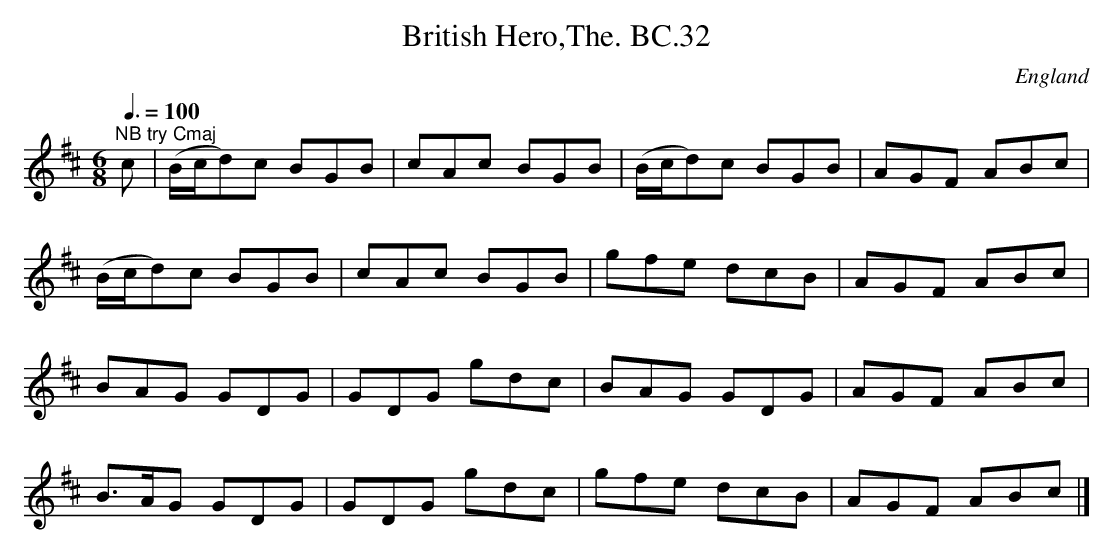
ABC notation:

X:1
T:British Hero,The. BC.32
M:6/8
L:1/8
Q:3/8=100
O:England
K:D major
"^NB try Cmaj"c|(B/c/d)c BGB|cAc BGB|(B/c/d)c BGB|AGF ABc|!
(B/c/d)c BGB|cAc BGB|gfe dcB|AGF ABc|!
BAG GDG|GDG gdc|BAG GDG|AGF ABc|!
B>AG GDG|GDG gdc|gfe dcB|AGF ABc|]
